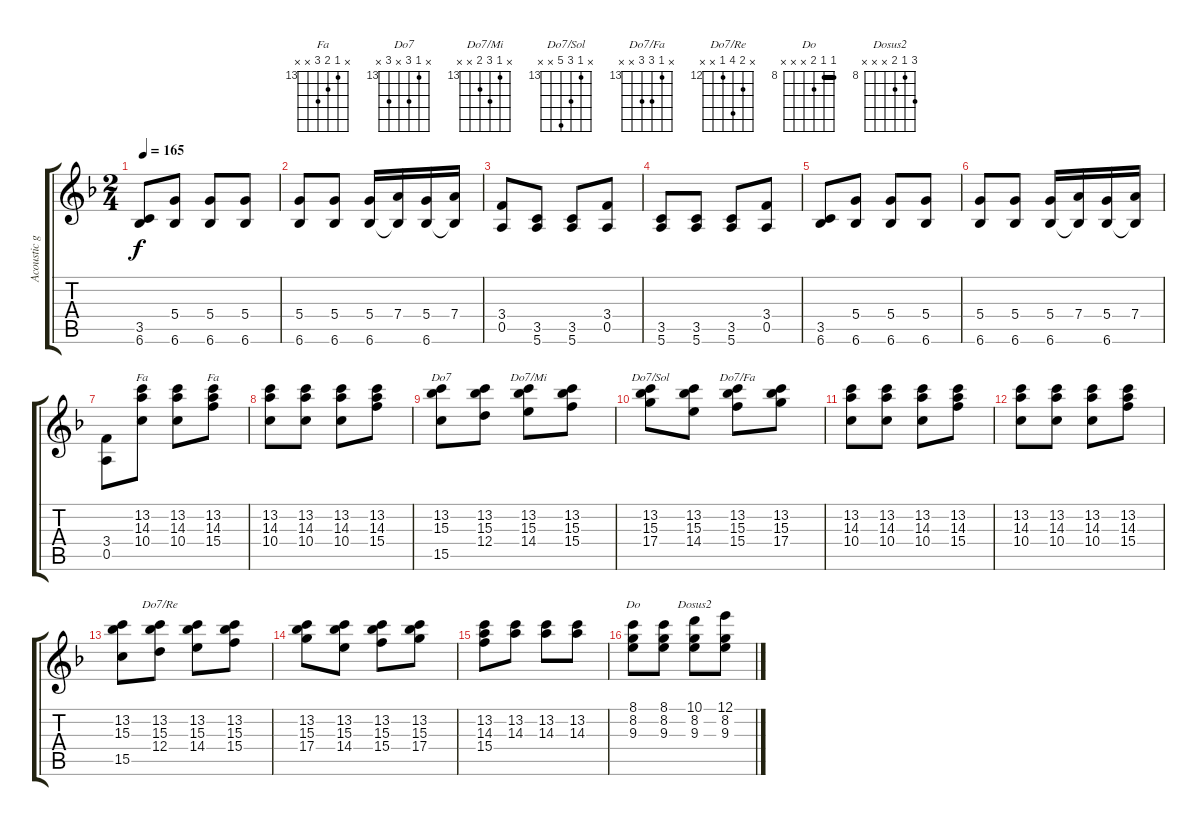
\track ("Acoustic guitar 1" "Acoustic g") {instrument acousticguitarsteel}
\staff {score tabs}
\tuning (E4 B3 G3 D3 A2 E2) {hide}
\chord ("Fa" x 13 14 10 x x) {firstfret 10}
\chord ("Fa" x 13 14 15 x x) {firstfret 13}
\chord ("Do7" x 13 15 x 15 x) {firstfret 13}
\chord ("Do7/Mi" x 13 15 14 x x) {firstfret 13}
\chord ("Do7/Sol" x 13 15 17 x x) {firstfret 13}
\chord ("Do7/Fa" x 13 15 15 x x) {firstfret 13}
\chord ("Do7/Re" x 13 15 12 x x) {firstfret 12}
\chord ("Do" 8 8 9 x x x) {firstfret 8 barre 8}
\chord ("Dosus2" 10 8 9 x x x) {firstfret 8}
\ts (2 4)
\tempo 165
\clef g2
\ks f
(3.5 6.6).8{dy f} (5.4 6.6).8 (5.4 6.6).8 (5.4 6.6).8 |
(5.4 6.6).8 (5.4 6.6).8 (5.4 6.6).16 (7.4 6.6{t}).16 (5.4 6.6).16 (7.4 6.6{t}).16 |
(3.4 0.5).8 (3.5 5.6).8 (3.5 5.6).8 (3.4 0.5).8 |
(3.5 5.6).8 (3.5 5.6).8 (3.5 5.6).8 (3.4 0.5).8 |
(3.5 6.6).8 (5.4 6.6).8 (5.4 6.6).8 (5.4 6.6).8 |
(5.4 6.6).8 (5.4 6.6).8 (5.4 6.6).16 (7.4 6.6{t}).16 (5.4 6.6).16 (7.4 6.6{t}).16 |
(3.4 0.5).8 (13.2 14.3 10.4).8{ch "Fa"} (13.2 14.3 10.4).8 (13.2 14.3 15.4).8{ch "Fa"} |
(13.2 14.3 10.4).8 (13.2 14.3 10.4).8 (13.2 14.3 10.4).8 (13.2 14.3 15.4).8 |
(13.2 15.3 15.5).8{ch "Do7"} (13.2 15.3 12.4).8 (13.2 15.3 14.4).8{ch "Do7/Mi"} (13.2 15.3 15.4).8 |
(13.2 15.3 17.4).8{ch "Do7/Sol"} (13.2 15.3 14.4).8 (13.2 15.3 15.4).8{ch "Do7/Fa"} (13.2 15.3 17.4).8 |
(13.2 14.3 10.4).8 (13.2 14.3 10.4).8 (13.2 14.3 10.4).8 (13.2 14.3 15.4).8 |
(13.2 14.3 10.4).8 (13.2 14.3 10.4).8 (13.2 14.3 10.4).8 (13.2 14.3 15.4).8 |
(13.2 15.3 15.5).8 (13.2 15.3 12.4).8{ch "Do7/Re"} (13.2 15.3 14.4).8 (13.2 15.3 15.4).8 |
(13.2 15.3 17.4).8 (13.2 15.3 14.4).8 (13.2 15.3 15.4).8 (13.2 15.3 17.4).8 |
(13.2 14.3 15.4).8 (13.2 14.3).8 (13.2 14.3).8 (13.2 14.3).8 |
(8.1 8.2 9.3).8{ch "Do"} (8.1 8.2 9.3).8 (10.1 8.2 9.3).8{ch "Dosus2"} (12.1 8.2 9.3).8
